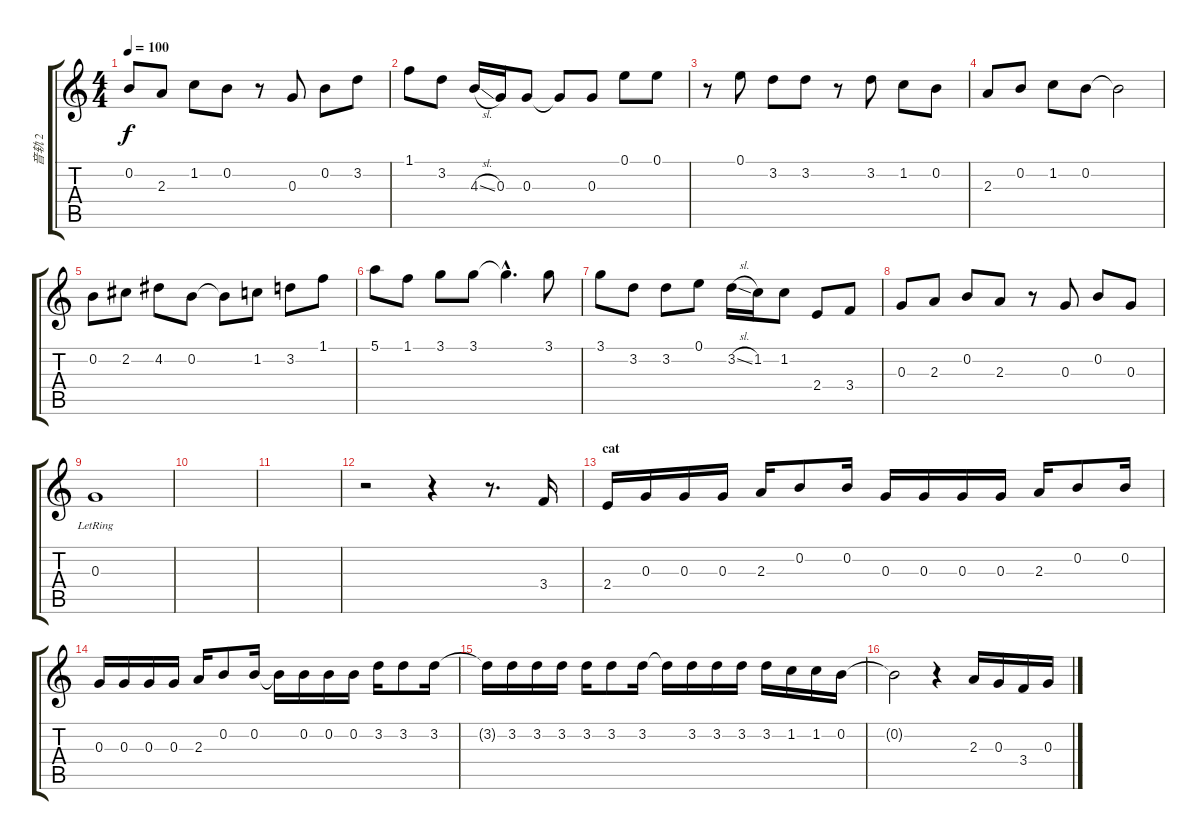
\track ("音轨 2" "音轨 2") {instrument acousticguitarnylon}
\staff {score tabs}
\tuning (E4 B3 G3 D3 A2 E2) {hide}
\ts (4 4)
\tempo 100
\clef g2
\ks c
0.2.8{dy f} 2.3.8 1.2.8 0.2.8 r.8 0.3.8 0.2.8 3.2.8 |
1.1.8 3.2.8 4.3{sl}.16 0.3.16 0.3.8 0.3{t}.8 0.3.8 0.1.8 0.1.8 |
r.8 0.1.8 3.2.8 3.2.8 r.8 3.2.8 1.2.8 0.2.8 |
2.3.8 0.2.8 1.2.8 0.2.8 0.2{t}.2 |
0.2.8 2.2.8 4.2.8 0.2.8 0.2{t}.8 1.2.8 3.2.8 1.1.8 |
5.1.8 1.1.8 3.1.8 3.1.8 3.1{hac t}.4{d} 3.1.8 |
3.1.8 3.2.8 3.2.8 0.1.8 3.2{sl}.16 1.2.16 1.2.8 2.4.8 3.4.8 |
0.3.8 2.3.8 0.2.8 2.3.8 r.8 0.3.8 0.2.8 0.3.8 |
0.3{lr}.1 |
|
|
r.2 r.4 r.8{d} 3.4.16 |
\section ("" "cat")
2.4.16 0.3.16 0.3.16 0.3.16 2.3.16 0.2.8 0.2.16 0.3.16 0.3.16 0.3.16 0.3.16 2.3.16 0.2.8 0.2.16 |
0.3.16 0.3.16 0.3.16 0.3.16 2.3.16 0.2.8 0.2.16 0.2{t}.16 0.2.16 0.2.16 0.2.16 3.2.16 3.2.8 3.2.16 |
3.2{t}.16 3.2.16 3.2.16 3.2.16 3.2.16 3.2.8 3.2.16 3.2{t}.16 3.2.16 3.2.16 3.2.16 3.2.16 1.2.16 1.2.16 0.2.16 |
0.2{t}.2 r.4 2.3.16 0.3.16 3.4.16 0.3.16
